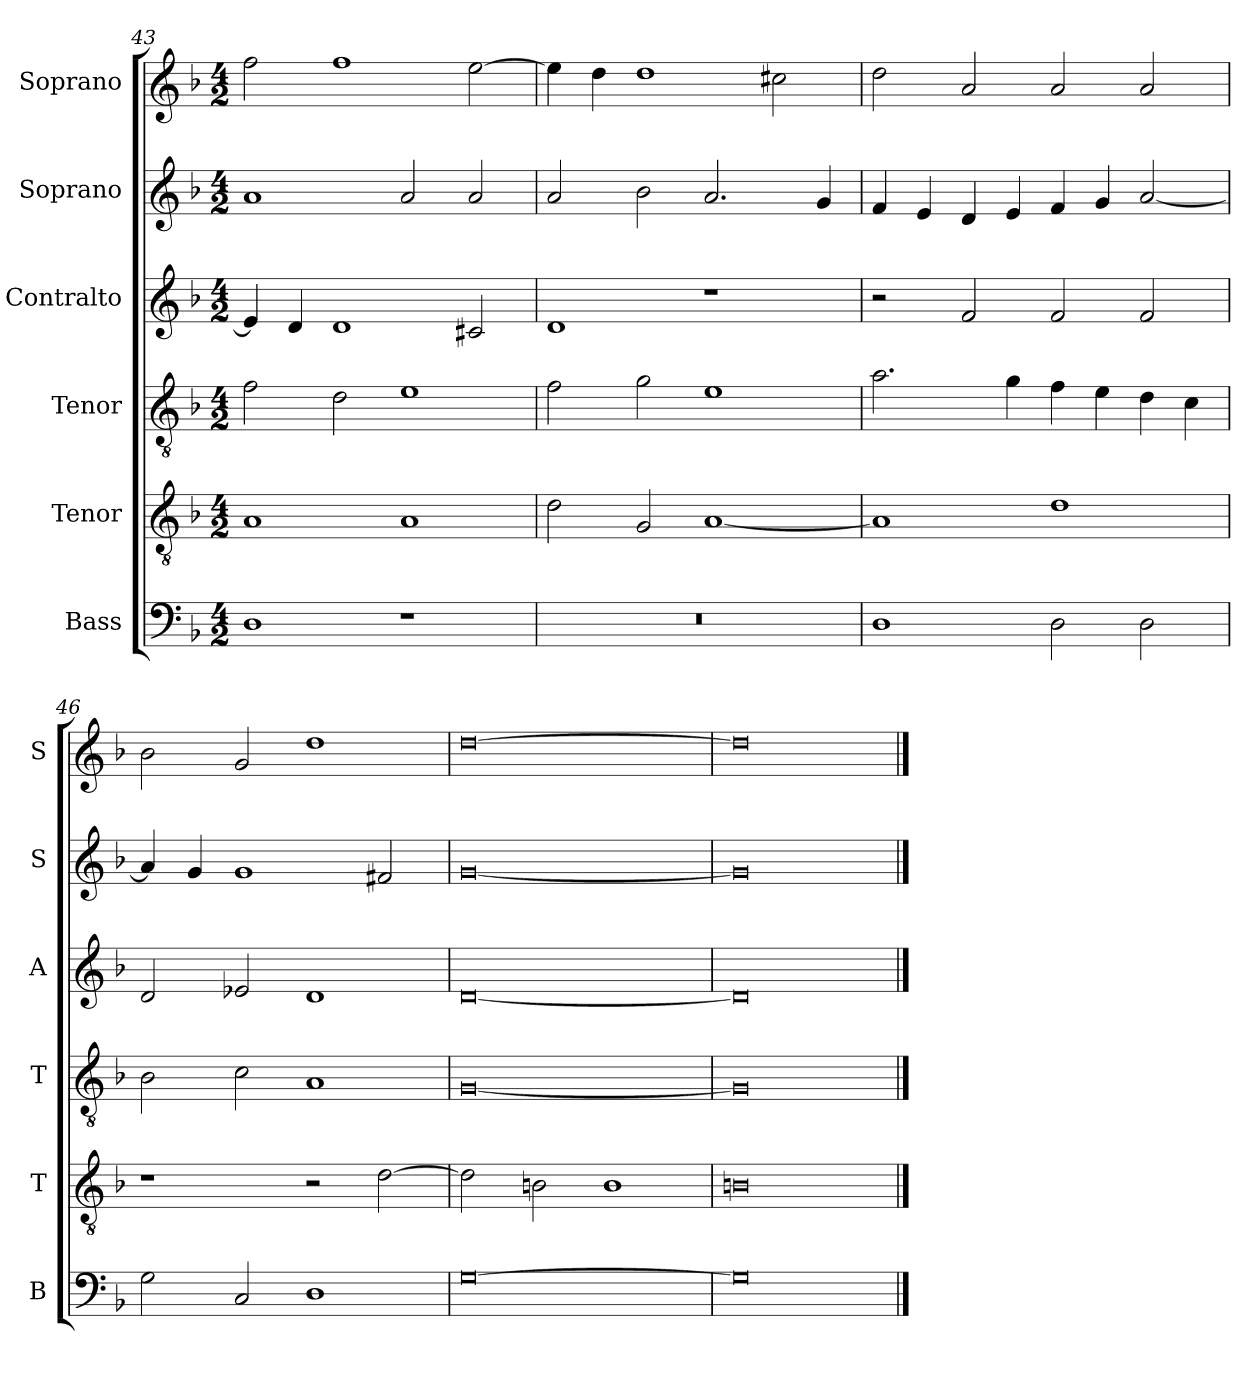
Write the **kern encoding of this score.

**kern	**kern	**kern	**kern	**kern	**kern
*part6	*part5	*part4	*part3	*part2	*part1
*staff6	*staff5	*staff4	*staff3	*staff2	*staff1
*I"Bass	*I"Tenor	*I"Tenor	*I"Contralto	*I"Soprano	*I"Soprano
*I'B	*I'T	*I'T	*I'A	*I'S	*I'S
*clefF4	*clefGv2	*clefGv2	*clefG2	*clefG2	*clefG2
*k[b-]	*k[b-]	*k[b-]	*k[b-]	*k[b-]	*k[b-]
*G:dor	*G:dor	*G:dor	*G:dor	*G:dor	*G:dor
*M4/2	*M4/2	*M4/2	*M4/2	*M4/2	*M4/2
=43	=43	=43	=43	=43	=43
1D	1A	2f	4e]	1a	2ff
.	.	.	4d	.	.
.	.	2d	1d	.	1ff
1r	1A	1e	.	2a	.
.	.	.	2c#X	2a	[2ee
=44	=44	=44	=44	=44	=44
0r	2d	2f	1d	2a	4ee]
.	.	.	.	.	4dd
.	2G	2g	.	2b-	1dd
.	[1A	1e	1r	2.a	.
.	.	.	.	.	2cc#X
.	.	.	.	4g	.
=45	=45	=45	=45	=45	=45
1D	1A]	2.a	2r	4f	2dd
.	.	.	.	4e	.
.	.	.	2f	4d	2a
.	.	4g	.	4e	.
2D	1d	4f	2f	4f	2a
.	.	4e	.	4g	.
2D	.	4d	2f	[2a	2a
.	.	4c	.	.	.
=46	=46	=46	=46	=46	=46
2G	1r	2B-	2d	4a]	2b-
.	.	.	.	4g	.
2C	.	2c	2e-X	1g	2g
1D	2r	1A	1d	.	1dd
.	[2d	.	.	2f#X	.
=47	=47	=47	=47	=47	=47
[0G	2d]	[0G	[0d	[0g	[0dd
.	2Bn	.	.	.	.
.	1B	.	.	.	.
=48	=48	=48	=48	=48	=48
0G]	0Bn	0G]	0d]	0g]	0dd]
==	==	==	==	==	==
*-	*-	*-	*-	*-	*-
